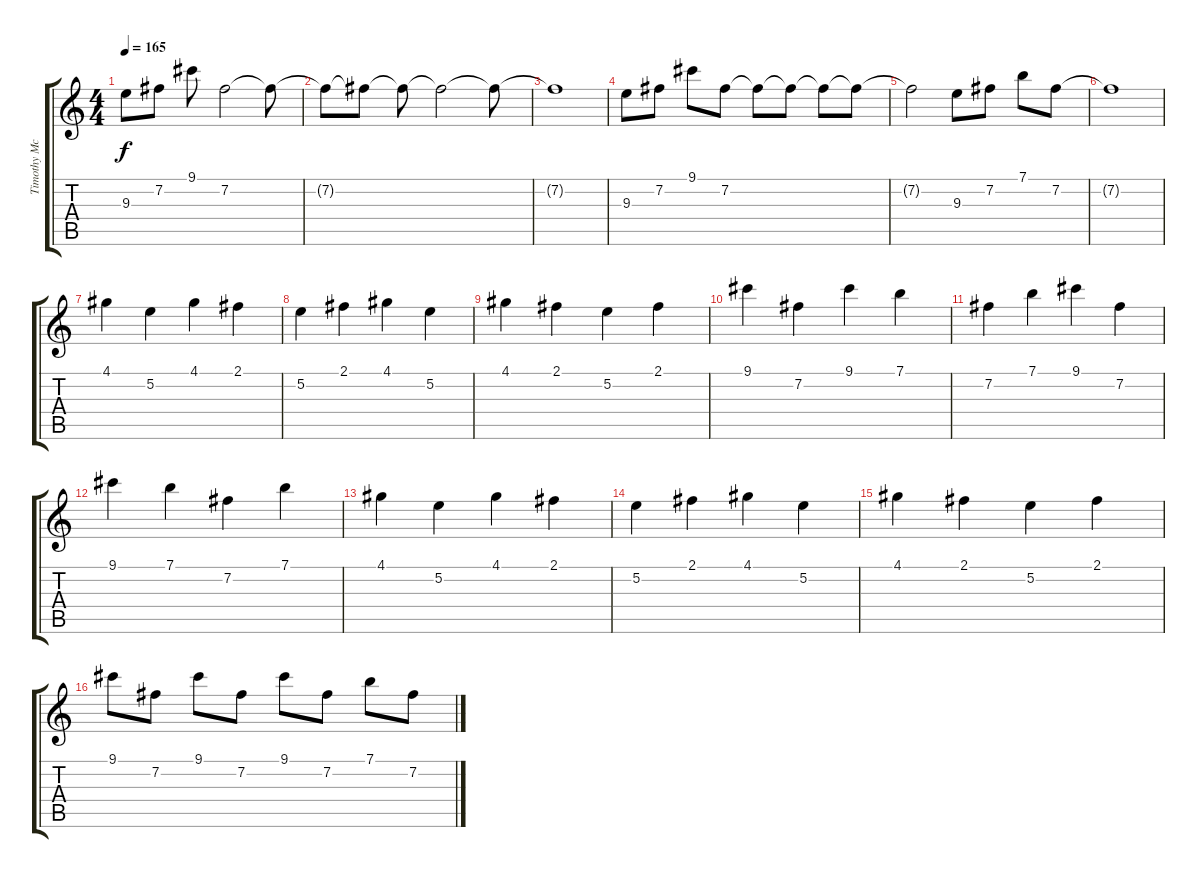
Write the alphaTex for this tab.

\track ("Timothy McTague (Lead Guitar)" "Timothy Mc") {instrument distortionguitar}
\staff {score tabs}
\tuning (E4 B3 G3 D3 A2 D2) {hide}
\ts (4 4)
\tempo 165
\clef g2
\ks c
9.3.8{dy f instrument electricguitarclean} 7.2.8 9.1.8 7.2.2 7.2{t}.8 |
7.2{t}.8{instrument electricguitarclean} 7.2{t}.8 7.2{t}.8 7.2{t}.2 7.2{t}.8 |
7.2{t}.1 |
9.3.8 7.2.8 9.1.8 7.2.8 7.2{t}.8 7.2{t}.8 7.2{t}.8 7.2{t}.8 |
7.2{t}.2 9.3.8 7.2.8 7.1.8 7.2.8 |
7.2{t}.1 |
4.1.4 5.2.4 4.1.4 2.1.4 |
5.2.4 2.1.4 4.1.4 5.2.4 |
4.1.4 2.1.4 5.2.4 2.1.4 |
9.1.4 7.2.4 9.1.4 7.1.4 |
7.2.4 7.1.4 9.1.4 7.2.4 |
9.1.4 7.1.4 7.2.4 7.1.4 |
4.1.4 5.2.4 4.1.4 2.1.4 |
5.2.4 2.1.4 4.1.4 5.2.4 |
4.1.4 2.1.4 5.2.4 2.1.4 |
9.1.8 7.2.8 9.1.8 7.2.8 9.1.8 7.2.8 7.1.8 7.2.8
